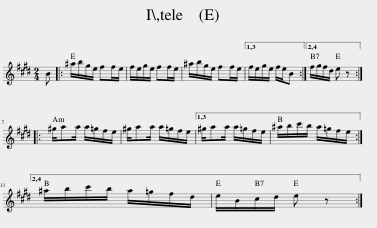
X:1
L:1/8
M:2/4
I:linebreak $
K:E
V:1 treble
V:1
 B |: ^a/b/g/e/ ff/e/ | f/e/g/e/ ff/e/ | ^a/b/g/e/ ff/e/ |1,3 f/e/g/e/ f/e/B :|2,4 %5
 f/g/f/d/ e z ::$ ^g/aa/ a/=g/f/e/ | ^g/aa/ a/=g/f/e/ |1,3 ^g/aa/ a/=g/f/e/ | ^a/b/c'/b/ a/=g/f/e/ :|2,4$ %10
 ^a/b/c'/b/ a/=g/f/d/ | e/B/c/d/ e z :| %12
